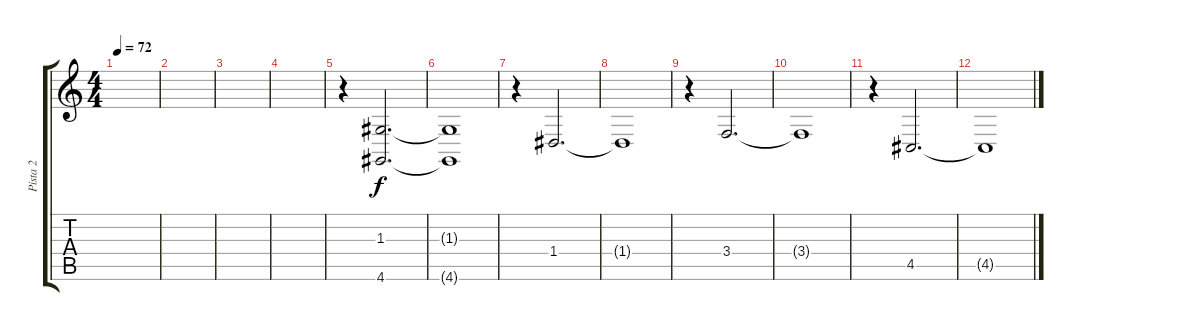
\track ("Pista 2" "Pista 2") {instrument acousticgrandpiano}
\staff {score tabs}
\tuning (E4 B3 G3 D3 A2 E2) {hide}
\ts (4 4)
\tempo 72
\clef g2
\ks c
|
|
|
|
r.4 (1.3 4.6).2{d} |
(1.3{t} 4.6{t}).1 |
r.4 1.4.2{d} |
1.4{t}.1 |
r.4 3.4.2{d} |
3.4{t}.1 |
r.4 4.5.2{d} |
4.5{t}.1
